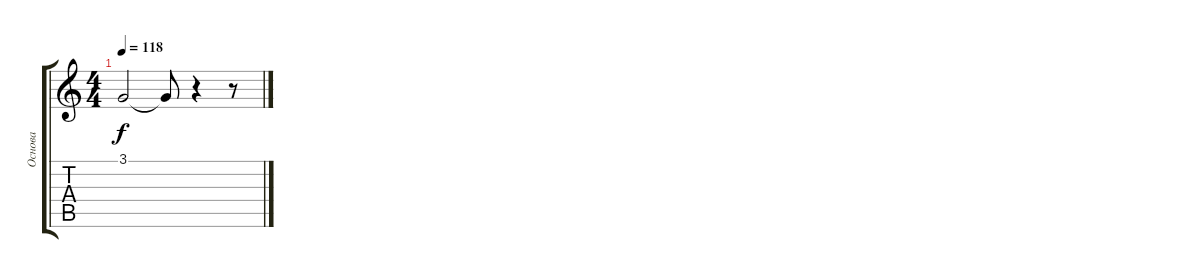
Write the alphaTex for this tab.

\track ("Основа" "Основа") {instrument harpsichord}
\staff {score tabs}
\tuning (E4 B3 G3 D3 A2 E2) {hide}
\ts (4 4)
\tempo 118
\clef g2
\ks c
3.1{t}.2{dy f} 3.1{t}.8 r.4 r.8
